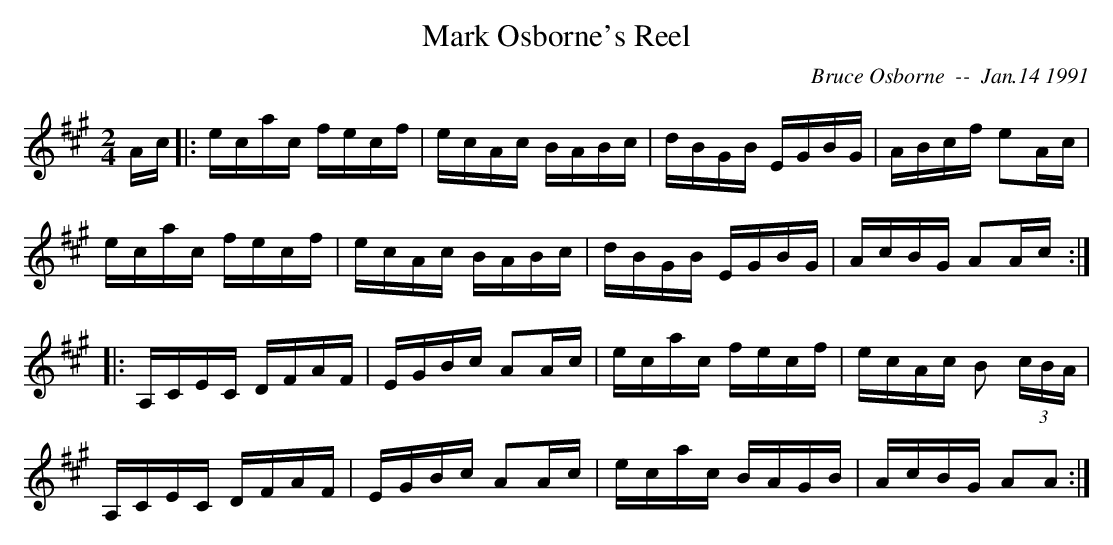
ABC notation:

X:1
T:Mark Osborne's Reel
C:Bruce Osborne  --  Jan.14 1991
M:2/4
L:1/16
K:A
Ac|:ecac fecf|ecAc BABc|dBGB EGBG|ABcf e2Ac|!
ecac fecf|ecAc BABc|dBGB EGBG|AcBG A2Ac:|!
|:A,CEC DFAF|EGBc A2Ac|ecac fecf|ecAc B2 (3cBA|!
A,CEC DFAF|EGBc A2Ac|ecac BAGB|AcBG A2A2:|!
